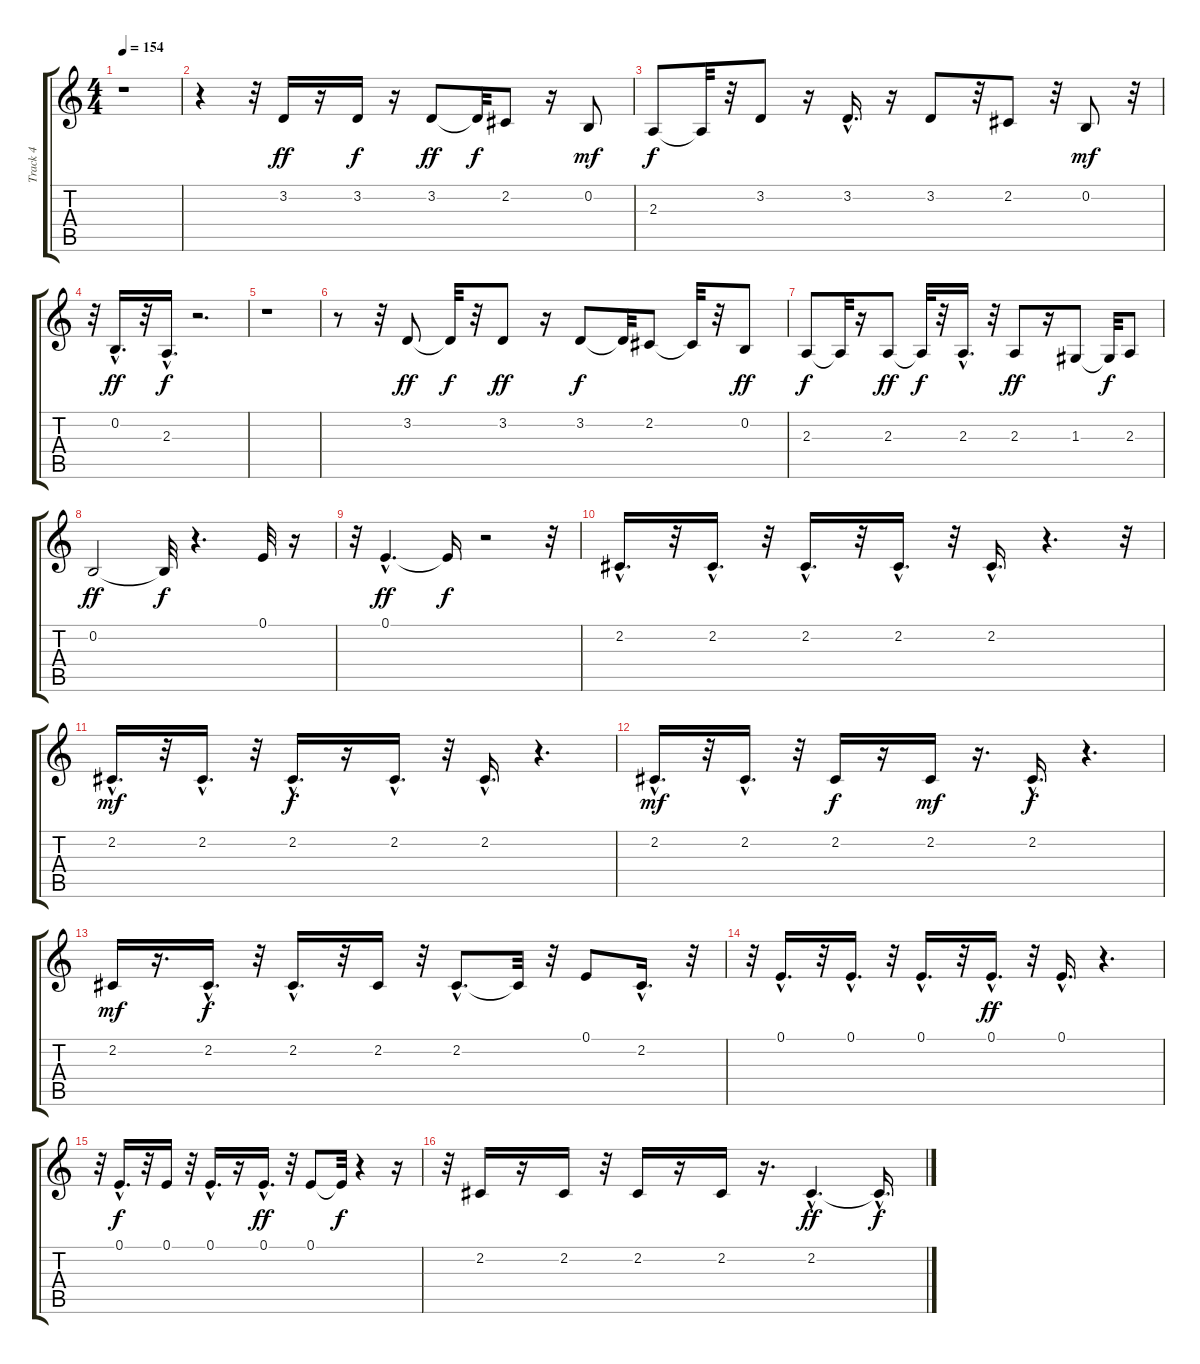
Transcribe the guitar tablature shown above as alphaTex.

\track ("Track 4" "Track 4") {instrument clarinet}
\staff {score tabs}
\tuning (E4 B3 G3 D3 A2 E2) {hide}
\ts (4 4)
\tempo 154
\clef g2
\ks c
r.1{dy f} |
r.4 r.32 3.2.16{dy ff} r.16 3.2.16{dy f} r.16 3.2.8{dy ff} 3.2{t}.32{dy f} 2.2.8 r.16 0.2.8{dy mf} |
2.3.8{dy f} 2.3{t}.32 r.32 3.2.8 r.16 3.2{hac}.16{d} r.16 3.2.8 r.32 2.2.8 r.32 0.2.8{dy mf} r.32 |
r.32 0.2{hac}.16{d dy ff} r.32 2.3{hac}.16{d dy f} r.2{d} |
r.1 |
r.8 r.32 3.2.8{dy ff} 3.2{t}.32{dy f} r.32 3.2.8{dy ff} r.16 3.2.8{dy f} 3.2{t}.32 2.2.8 2.2{t}.32 r.32 0.2.8{dy ff} |
2.3.8{dy f} 2.3{t}.32 r.16 2.3.8{dy ff} 2.3{t}.32{dy f} r.32 2.3{hac}.16{d} r.32 2.3.8{dy ff} r.16 1.3.8 1.3{t}.32{dy f} 2.3.8 |
0.2.2{dy ff} 0.2{t}.32{dy f} r.4{d} 0.1.32 r.16 |
r.32 0.1{hac}.4{d dy ff} 0.1{t}.16{dy f} r.2 r.32 |
2.2{hac}.16{d} r.32 2.2{hac}.16{d} r.32 2.2{hac}.16{d} r.32 2.2{hac}.16{d} r.32 2.2{hac}.16{d} r.4{d} r.32 |
2.2{hac}.16{d dy mf} r.32 2.2{hac}.16{d} r.32 2.2{hac}.16{d dy f} r.16 2.2{hac}.16{d} r.32 2.2{hac}.16{d} r.4{d} |
2.2{hac}.16{d dy mf} r.32 2.2{hac}.16{d} r.32 2.2.16{dy f} r.16 2.2.16{dy mf} r.16{d} 2.2{hac}.16{d dy f} r.4{d} |
2.2.16{dy mf} r.16{d} 2.2{hac}.16{d dy f} r.32 2.2{hac}.16{d} r.32 2.2.16 r.32 2.2{hac}.8{d} 2.2{t}.32 r.32 0.1.8 2.2{hac}.16{d} r.32 |
r.32 0.1{hac}.16{d} r.32 0.1{hac}.16{d} r.32 0.1{hac}.16{d} r.32 0.1{hac}.16{d dy ff} r.32 0.1{hac}.16{d} r.4{d} |
r.32 0.1{hac}.16{d dy f} r.32 0.1.16 r.32 0.1{hac}.16{d} r.16 0.1{hac}.16{d dy ff} r.32 0.1.8 0.1{t}.32{dy f} r.4 r.16 |
r.32 2.2.16 r.16 2.2.16 r.32 2.2.16 r.16 2.2.16 r.16{d} 2.2{hac}.4{d dy ff} 2.2{hac t}.16{d dy f}
